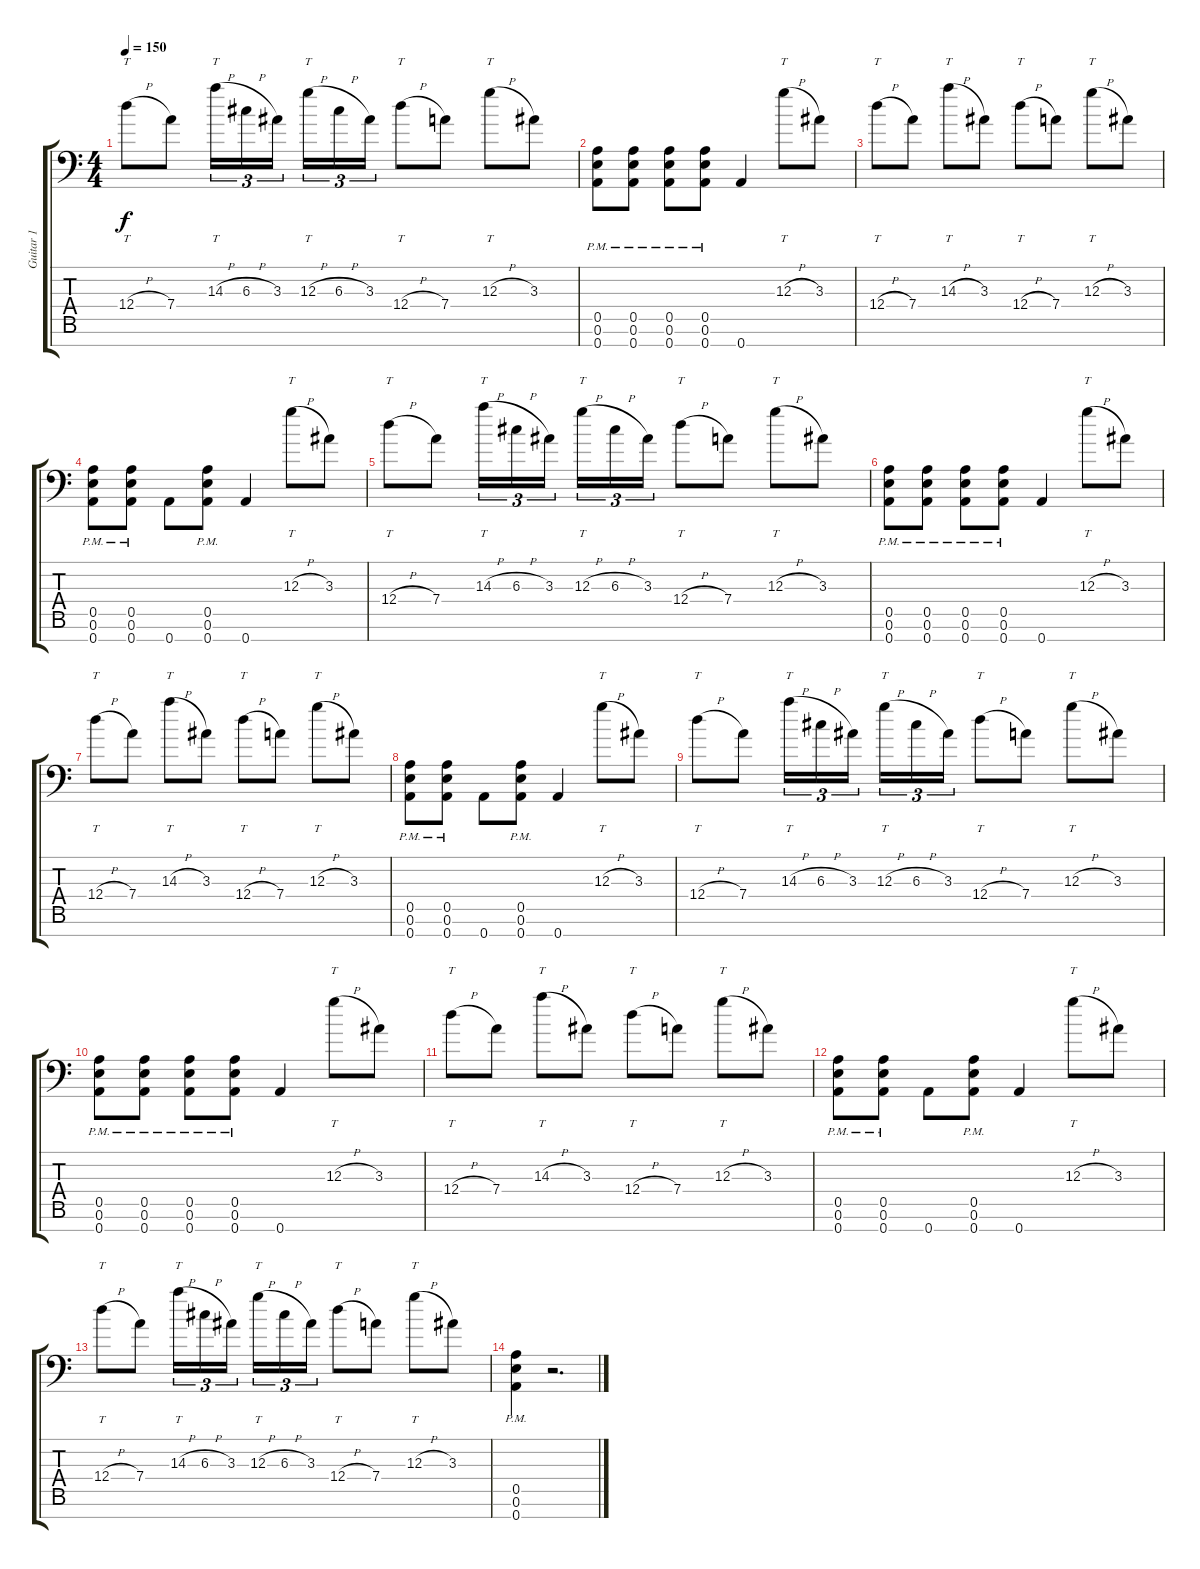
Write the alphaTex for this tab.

\track ("Guitar 1" "Guitar 1") {instrument overdrivenguitar}
\staff {score tabs}
\tuning (E4 B3 G3 D3 A2 E2 A1) {hide}
\ts (4 4)
\tempo 150
\clef f4
\ks c
12.4{h}.8{tt dy f} 7.4.8 14.3{h}.16{tt tu (3 2)} 6.3{h}.16{tu (3 2)} 3.3.16{tu (3 2) beam splitsecondary} 12.3{h}.16{tt tu (3 2)} 6.3{h}.16{tu (3 2)} 3.3.16{tu (3 2)} 12.4{h}.8{tt} 7.4.8 12.3{h}.8{tt} 3.3.8 |
(0.5{pm} 0.6{pm} 0.7{pm}).8 (0.5{pm} 0.6{pm} 0.7{pm}).8 (0.5{pm} 0.6{pm} 0.7{pm}).8 (0.5{pm} 0.6{pm} 0.7{pm}).8 0.7.4 12.3{h}.8{tt} 3.3.8 |
12.4{h}.8{tt} 7.4.8 14.3{h}.8{tt} 3.3.8 12.4{h}.8{tt} 7.4.8 12.3{h}.8{tt} 3.3.8 |
(0.5{pm} 0.6{pm} 0.7{pm}).8 (0.5{pm} 0.6{pm} 0.7{pm}).8 0.7.8 (0.5{pm} 0.6{pm} 0.7{pm}).8 0.7.4 12.3{h}.8{tt} 3.3.8 |
12.4{h}.8{tt} 7.4.8 14.3{h}.16{tt tu (3 2)} 6.3{h}.16{tu (3 2)} 3.3.16{tu (3 2) beam splitsecondary} 12.3{h}.16{tt tu (3 2)} 6.3{h}.16{tu (3 2)} 3.3.16{tu (3 2)} 12.4{h}.8{tt} 7.4.8 12.3{h}.8{tt} 3.3.8 |
(0.5{pm} 0.6{pm} 0.7{pm}).8 (0.5{pm} 0.6{pm} 0.7{pm}).8 (0.5{pm} 0.6{pm} 0.7{pm}).8 (0.5{pm} 0.6{pm} 0.7{pm}).8 0.7.4 12.3{h}.8{tt} 3.3.8 |
12.4{h}.8{tt} 7.4.8 14.3{h}.8{tt} 3.3.8 12.4{h}.8{tt} 7.4.8 12.3{h}.8{tt} 3.3.8 |
(0.5{pm} 0.6{pm} 0.7{pm}).8 (0.5{pm} 0.6{pm} 0.7{pm}).8 0.7.8 (0.5{pm} 0.6{pm} 0.7{pm}).8 0.7.4 12.3{h}.8{tt} 3.3.8 |
12.4{h}.8{tt} 7.4.8 14.3{h}.16{tt tu (3 2)} 6.3{h}.16{tu (3 2)} 3.3.16{tu (3 2) beam splitsecondary} 12.3{h}.16{tt tu (3 2)} 6.3{h}.16{tu (3 2)} 3.3.16{tu (3 2)} 12.4{h}.8{tt} 7.4.8 12.3{h}.8{tt} 3.3.8 |
(0.5{pm} 0.6{pm} 0.7{pm}).8 (0.5{pm} 0.6{pm} 0.7{pm}).8 (0.5{pm} 0.6{pm} 0.7{pm}).8 (0.5{pm} 0.6{pm} 0.7{pm}).8 0.7.4 12.3{h}.8{tt} 3.3.8 |
12.4{h}.8{tt} 7.4.8 14.3{h}.8{tt} 3.3.8 12.4{h}.8{tt} 7.4.8 12.3{h}.8{tt} 3.3.8 |
(0.5{pm} 0.6{pm} 0.7{pm}).8 (0.5{pm} 0.6{pm} 0.7{pm}).8 0.7.8 (0.5{pm} 0.6{pm} 0.7{pm}).8 0.7.4 12.3{h}.8{tt} 3.3.8 |
12.4{h}.8{tt} 7.4.8 14.3{h}.16{tt tu (3 2)} 6.3{h}.16{tu (3 2)} 3.3.16{tu (3 2) beam splitsecondary} 12.3{h}.16{tt tu (3 2)} 6.3{h}.16{tu (3 2)} 3.3.16{tu (3 2)} 12.4{h}.8{tt} 7.4.8 12.3{h}.8{tt} 3.3.8 |
(0.5{pm} 0.6{pm} 0.7{pm}).4 r.2{d}
